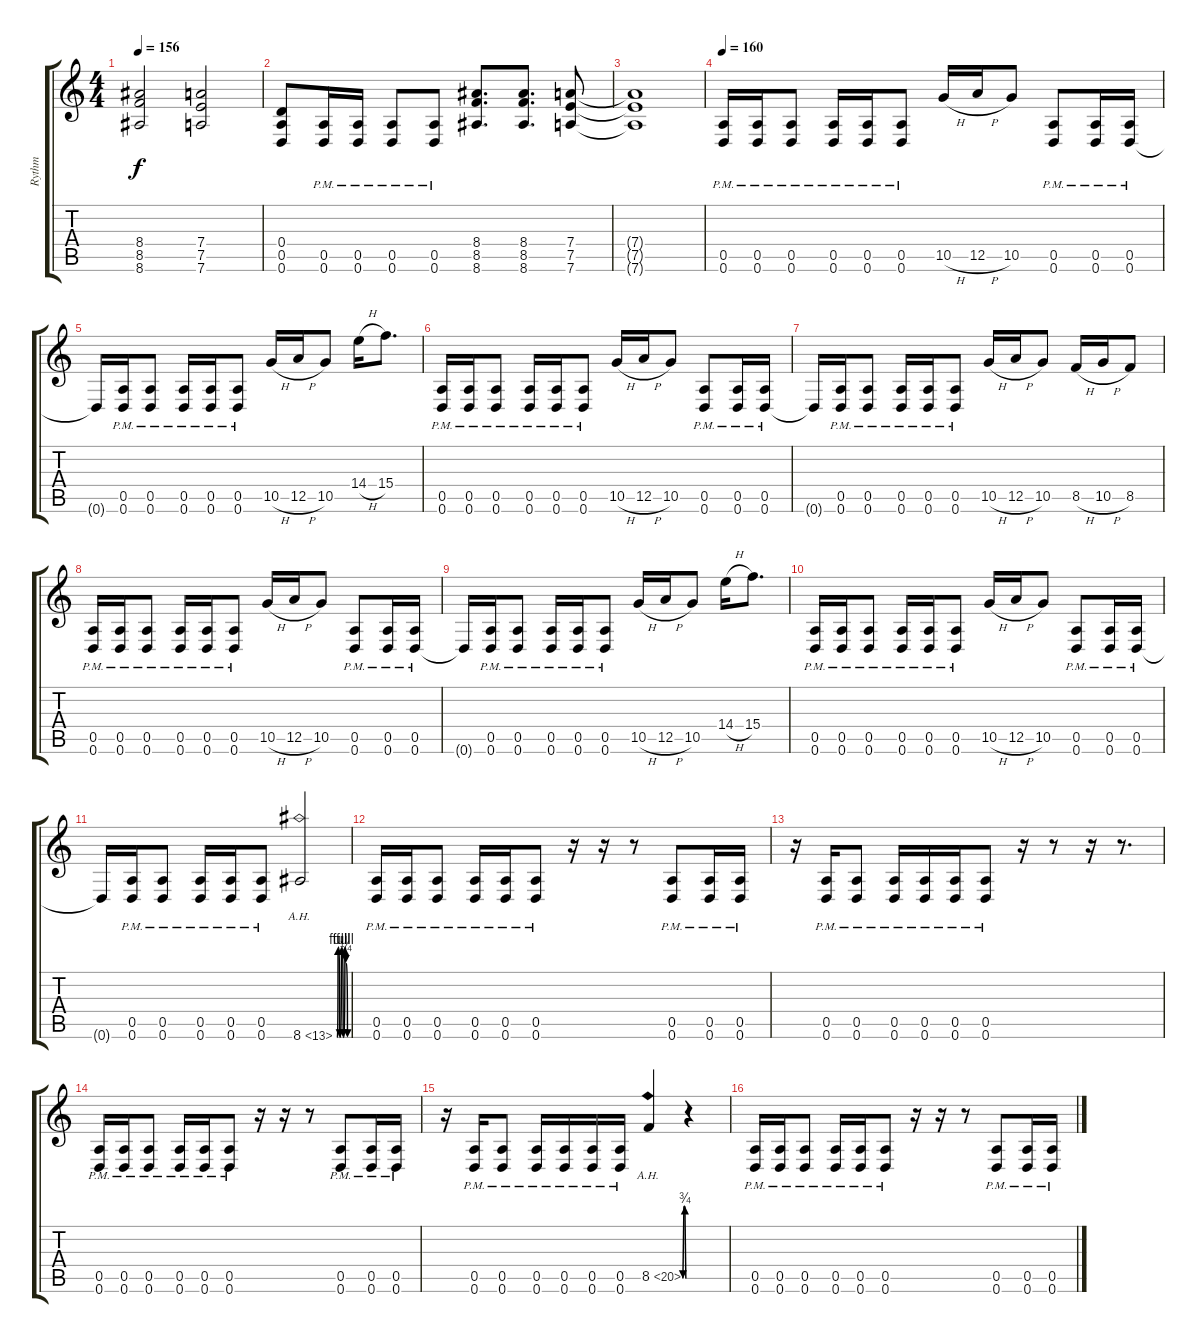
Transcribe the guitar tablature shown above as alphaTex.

\track ("Rythm" "Rythm") {instrument distortionguitar}
\staff {score tabs}
\tuning (E4 B3 G3 D3 A2 D2) {hide}
\ts (4 4)
\tempo 156
\clef g2
\ks c
(8.4 8.5 8.6).2{dy f} (7.4 7.5 7.6).2 |
(0.4 0.5 0.6).8 (0.5{pm} 0.6{pm}).16 (0.5{pm} 0.6{pm}).16 (0.5{pm} 0.6{pm}).8 (0.5{pm} 0.6{pm}).8 (8.4 8.5 8.6).8{d} (8.4 8.5 8.6).8{d} (7.4 7.5 7.6).8 |
(7.4{t} 7.5{t} 7.6{t}).1 |
\tempo 160
(0.5{pm} 0.6{pm}).16 (0.5{pm} 0.6{pm}).16 (0.5{pm} 0.6{pm}).8 (0.5{pm} 0.6{pm}).16 (0.5{pm} 0.6{pm}).16 (0.5{pm} 0.6{pm}).8 10.5{h}.16 12.5{h}.16 10.5.8 (0.5{pm} 0.6{pm}).8 (0.5{pm} 0.6{pm}).16 (0.5{pm} 0.6{pm}).16 |
0.6{t}.16 (0.5{pm} 0.6{pm}).16 (0.5{pm} 0.6{pm}).8 (0.5{pm} 0.6{pm}).16 (0.5{pm} 0.6{pm}).16 (0.5{pm} 0.6{pm}).8 10.5{h}.16 12.5{h}.16 10.5.8 14.4{h}.16 15.4.8{d} |
(0.5{pm} 0.6{pm}).16 (0.5{pm} 0.6{pm}).16 (0.5{pm} 0.6{pm}).8 (0.5{pm} 0.6{pm}).16 (0.5{pm} 0.6{pm}).16 (0.5{pm} 0.6{pm}).8 10.5{h}.16 12.5{h}.16 10.5.8 (0.5{pm} 0.6{pm}).8 (0.5{pm} 0.6{pm}).16 (0.5{pm} 0.6{pm}).16 |
0.6{t}.16 (0.5{pm} 0.6{pm}).16 (0.5{pm} 0.6{pm}).8 (0.5{pm} 0.6{pm}).16 (0.5{pm} 0.6{pm}).16 (0.5{pm} 0.6{pm}).8 10.5{h}.16 12.5{h}.16 10.5.8 8.5{h}.16 10.5{h}.16 8.5.8 |
(0.5{pm} 0.6{pm}).16 (0.5{pm} 0.6{pm}).16 (0.5{pm} 0.6{pm}).8 (0.5{pm} 0.6{pm}).16 (0.5{pm} 0.6{pm}).16 (0.5{pm} 0.6{pm}).8 10.5{h}.16 12.5{h}.16 10.5.8 (0.5{pm} 0.6{pm}).8 (0.5{pm} 0.6{pm}).16 (0.5{pm} 0.6{pm}).16 |
0.6{t}.16 (0.5{pm} 0.6{pm}).16 (0.5{pm} 0.6{pm}).8 (0.5{pm} 0.6{pm}).16 (0.5{pm} 0.6{pm}).16 (0.5{pm} 0.6{pm}).8 10.5{h}.16 12.5{h}.16 10.5.8 14.4{h}.16 15.4.8{d} |
(0.5{pm} 0.6{pm}).16 (0.5{pm} 0.6{pm}).16 (0.5{pm} 0.6{pm}).8 (0.5{pm} 0.6{pm}).16 (0.5{pm} 0.6{pm}).16 (0.5{pm} 0.6{pm}).8 10.5{h}.16 12.5{h}.16 10.5.8 (0.5{pm} 0.6{pm}).8 (0.5{pm} 0.6{pm}).16 (0.5{pm} 0.6{pm}).16 |
0.6{t}.16 (0.5{pm} 0.6{pm}).16 (0.5{pm} 0.6{pm}).8 (0.5{pm} 0.6{pm}).16 (0.5{pm} 0.6{pm}).16 (0.5{pm} 0.6{pm}).8 8.6{be (custom 0 0 5 4 15 0 25 4 35 0 45 4 50 1 60 0) ah 5}.2 |
(0.5{pm} 0.6{pm}).16 (0.5{pm} 0.6{pm}).16 (0.5{pm} 0.6{pm}).8 (0.5{pm} 0.6{pm}).16 (0.5{pm} 0.6{pm}).16 (0.5{pm} 0.6{pm}).8 r.16 r.16 r.8 (0.5{pm} 0.6{pm}).8 (0.5{pm} 0.6{pm}).16 (0.5{pm} 0.6{pm}).16 |
r.16 (0.5{pm} 0.6{pm}).16 (0.5{pm} 0.6{pm}).8 (0.5{pm} 0.6{pm}).16 (0.5{pm} 0.6{pm}).16 (0.5{pm} 0.6{pm}).16 (0.5{pm} 0.6{pm}).8 r.16 r.8 r.16 r.8{d} |
(0.5{pm} 0.6{pm}).16 (0.5{pm} 0.6{pm}).16 (0.5{pm} 0.6{pm}).8 (0.5{pm} 0.6{pm}).16 (0.5{pm} 0.6{pm}).16 (0.5{pm} 0.6{pm}).8 r.16 r.16 r.8 (0.5{pm} 0.6{pm}).8 (0.5{pm} 0.6{pm}).16 (0.5{pm} 0.6{pm}).16 |
r.16 (0.5{pm} 0.6{pm}).16 (0.5{pm} 0.6{pm}).8 (0.5{pm} 0.6{pm}).16 (0.5{pm} 0.6{pm}).16 (0.5{pm} 0.6{pm}).16 (0.5{pm} 0.6{pm}).16 8.5{be (custom 0 0 10 3 20 3 30 0 60 0) ah 12}.4 r.4 |
(0.5{pm} 0.6{pm}).16 (0.5{pm} 0.6{pm}).16 (0.5{pm} 0.6{pm}).8 (0.5{pm} 0.6{pm}).16 (0.5{pm} 0.6{pm}).16 (0.5{pm} 0.6{pm}).8 r.16 r.16 r.8 (0.5{pm} 0.6{pm}).8 (0.5{pm} 0.6{pm}).16 (0.5{pm} 0.6{pm}).16
